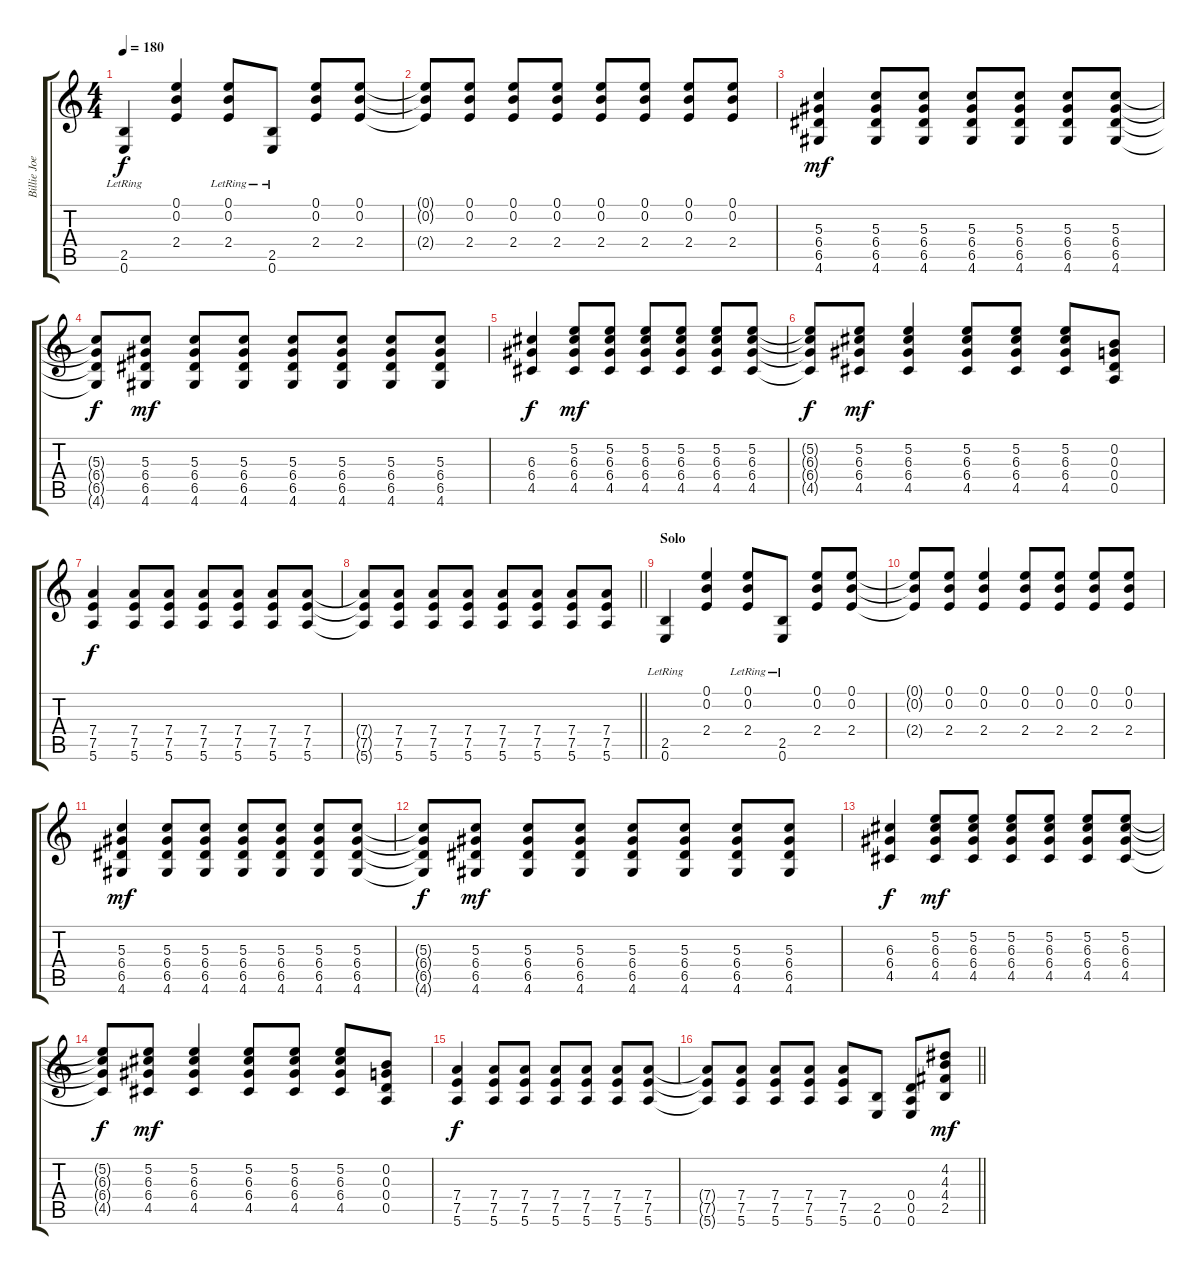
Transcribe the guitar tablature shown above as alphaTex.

\track ("Billie Joe Armstrong (Guitar 2)" "Billie Joe") {mute instrument overdrivenguitar}
\staff {score tabs}
\tuning (E4 B3 G3 D3 A2 E2) {hide}
\ts (4 4)
\tempo 180
\clef g2
\ks c
(2.5{lr} 0.6).4{dy f instrument overdrivenguitar} (0.1 0.2 2.4).4 (0.1{lr} 0.2{lr} 2.4).8 (2.5{lr} 0.6{lr}).8 (0.1 0.2 2.4).8 (0.1 0.2 2.4).8 |
(0.1{t} 0.2{t} 2.4{t}).8 (0.1 0.2 2.4).8 (0.1 0.2 2.4).8 (0.1 0.2 2.4).8 (0.1 0.2 2.4).8 (0.1 0.2 2.4).8 (0.1 0.2 2.4).8 (0.1 0.2 2.4).8 |
(5.3 6.4 6.5 4.6).4{dy mf} (5.3 6.4 6.5 4.6).8 (5.3 6.4 6.5 4.6).8 (5.3 6.4 6.5 4.6).8 (5.3 6.4 6.5 4.6).8 (5.3 6.4 6.5 4.6).8 (5.3 6.4 6.5 4.6).8 |
(5.3{t} 6.4{t} 6.5{t} 4.6{t}).8{dy f} (5.3 6.4 6.5 4.6).8{dy mf} (5.3 6.4 6.5 4.6).8 (5.3 6.4 6.5 4.6).8 (5.3 6.4 6.5 4.6).8 (5.3 6.4 6.5 4.6).8 (5.3 6.4 6.5 4.6).8 (5.3 6.4 6.5 4.6).8 |
(6.3 6.4 4.5).4{dy f} (5.2 6.3 6.4 4.5).8{dy mf} (5.2 6.3 6.4 4.5).8 (5.2 6.3 6.4 4.5).8 (5.2 6.3 6.4 4.5).8 (5.2 6.3 6.4 4.5).8 (5.2 6.3 6.4 4.5).8 |
(5.2{t} 6.3{t} 6.4{t} 4.5{t}).8{dy f} (5.2 6.3 6.4 4.5).8{dy mf} (5.2 6.3 6.4 4.5).4 (5.2 6.3 6.4 4.5).8 (5.2 6.3 6.4 4.5).8 (5.2 6.3 6.4 4.5).8 (0.2 0.3 0.4 0.5).8 |
(7.4 7.5 5.6).4{dy f} (7.4 7.5 5.6).8 (7.4 7.5 5.6).8 (7.4 7.5 5.6).8 (7.4 7.5 5.6).8 (7.4 7.5 5.6).8 (7.4 7.5 5.6).8 |
\barLineRight lightlight
(7.4{t} 7.5{t} 5.6{t}).8 (7.4 7.5 5.6).8 (7.4 7.5 5.6).8 (7.4 7.5 5.6).8 (7.4 7.5 5.6).8 (7.4 7.5 5.6).8 (7.4 7.5 5.6).8 (7.4 7.5 5.6).8 |
\section ("" "Solo")
(2.5{lr} 0.6).4 (0.1 0.2 2.4).4 (0.1{lr} 0.2{lr} 2.4).8 (2.5{lr} 0.6{lr}).8 (0.1 0.2 2.4).8 (0.1 0.2 2.4).8 |
(0.1{t} 0.2{t} 2.4{t}).8 (0.1 0.2 2.4).8 (0.1 0.2 2.4).4 (0.1 0.2 2.4).8 (0.1 0.2 2.4).8 (0.1 0.2 2.4).8 (0.1 0.2 2.4).8 |
(5.3 6.4 6.5 4.6).4{dy mf} (5.3 6.4 6.5 4.6).8 (5.3 6.4 6.5 4.6).8 (5.3 6.4 6.5 4.6).8 (5.3 6.4 6.5 4.6).8 (5.3 6.4 6.5 4.6).8 (5.3 6.4 6.5 4.6).8 |
(5.3{t} 6.4{t} 6.5{t} 4.6{t}).8{dy f} (5.3 6.4 6.5 4.6).8{dy mf} (5.3 6.4 6.5 4.6).8 (5.3 6.4 6.5 4.6).8 (5.3 6.4 6.5 4.6).8 (5.3 6.4 6.5 4.6).8 (5.3 6.4 6.5 4.6).8 (5.3 6.4 6.5 4.6).8 |
(6.3 6.4 4.5).4{dy f} (5.2 6.3 6.4 4.5).8{dy mf} (5.2 6.3 6.4 4.5).8 (5.2 6.3 6.4 4.5).8 (5.2 6.3 6.4 4.5).8 (5.2 6.3 6.4 4.5).8 (5.2 6.3 6.4 4.5).8 |
(5.2{t} 6.3{t} 6.4{t} 4.5{t}).8{dy f} (5.2 6.3 6.4 4.5).8{dy mf} (5.2 6.3 6.4 4.5).4 (5.2 6.3 6.4 4.5).8 (5.2 6.3 6.4 4.5).8 (5.2 6.3 6.4 4.5).8 (0.2 0.3 0.4 0.5).8 |
(7.4 7.5 5.6).4{dy f} (7.4 7.5 5.6).8 (7.4 7.5 5.6).8 (7.4 7.5 5.6).8 (7.4 7.5 5.6).8 (7.4 7.5 5.6).8 (7.4 7.5 5.6).8 |
\barLineRight lightlight
(7.4{t} 7.5{t} 5.6{t}).8 (7.4 7.5 5.6).8 (7.4 7.5 5.6).8 (7.4 7.5 5.6).8 (7.4 7.5 5.6).8 (2.5 0.6).8 (0.4 0.5 0.6).8 (4.2 4.3 4.4 2.5).8{dy mf}
